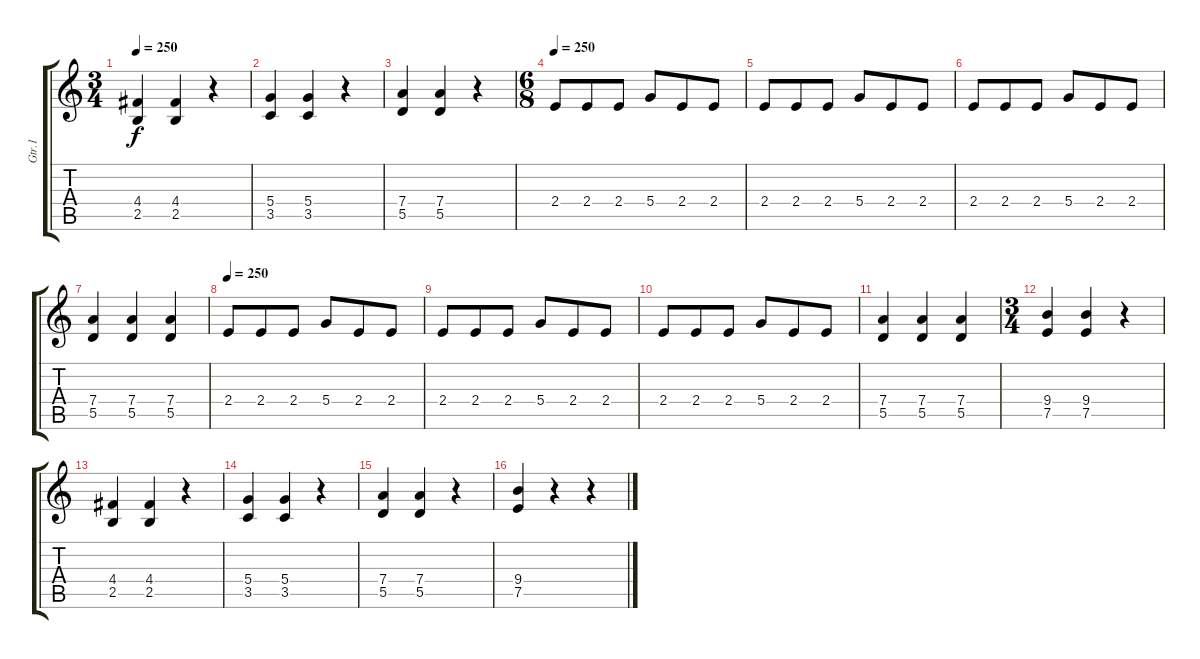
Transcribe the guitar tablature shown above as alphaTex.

\track ("Gtr.1" "Gtr.1") {instrument distortionguitar}
\staff {score tabs}
\tuning (E4 B3 G3 D3 A2 E2) {hide}
\ts (3 4)
\tempo 250
\clef g2
\ks c
(4.4 2.5).4{dy f} (4.4 2.5).4 r.4 |
(5.4 3.5).4 (5.4 3.5).4 r.4 |
(7.4 5.5).4 (7.4 5.5).4 r.4 |
\ts (6 8)
\tempo 250
2.4.8 2.4.8 2.4.8 5.4.8 2.4.8 2.4.8 |
2.4.8 2.4.8 2.4.8 5.4.8 2.4.8 2.4.8 |
2.4.8 2.4.8 2.4.8 5.4.8 2.4.8 2.4.8 |
(7.4 5.5).4 (7.4 5.5).4 (7.4 5.5).4 |
\tempo 250
2.4.8 2.4.8 2.4.8 5.4.8 2.4.8 2.4.8 |
2.4.8 2.4.8 2.4.8 5.4.8 2.4.8 2.4.8 |
2.4.8 2.4.8 2.4.8 5.4.8 2.4.8 2.4.8 |
(7.4 5.5).4 (7.4 5.5).4 (7.4 5.5).4 |
\ts (3 4)
(9.4 7.5).4 (9.4 7.5).4 r.4 |
(4.4 2.5).4 (4.4 2.5).4 r.4 |
(5.4 3.5).4 (5.4 3.5).4 r.4 |
(7.4 5.5).4 (7.4 5.5).4 r.4 |
(9.4 7.5).4 r.4 r.4
